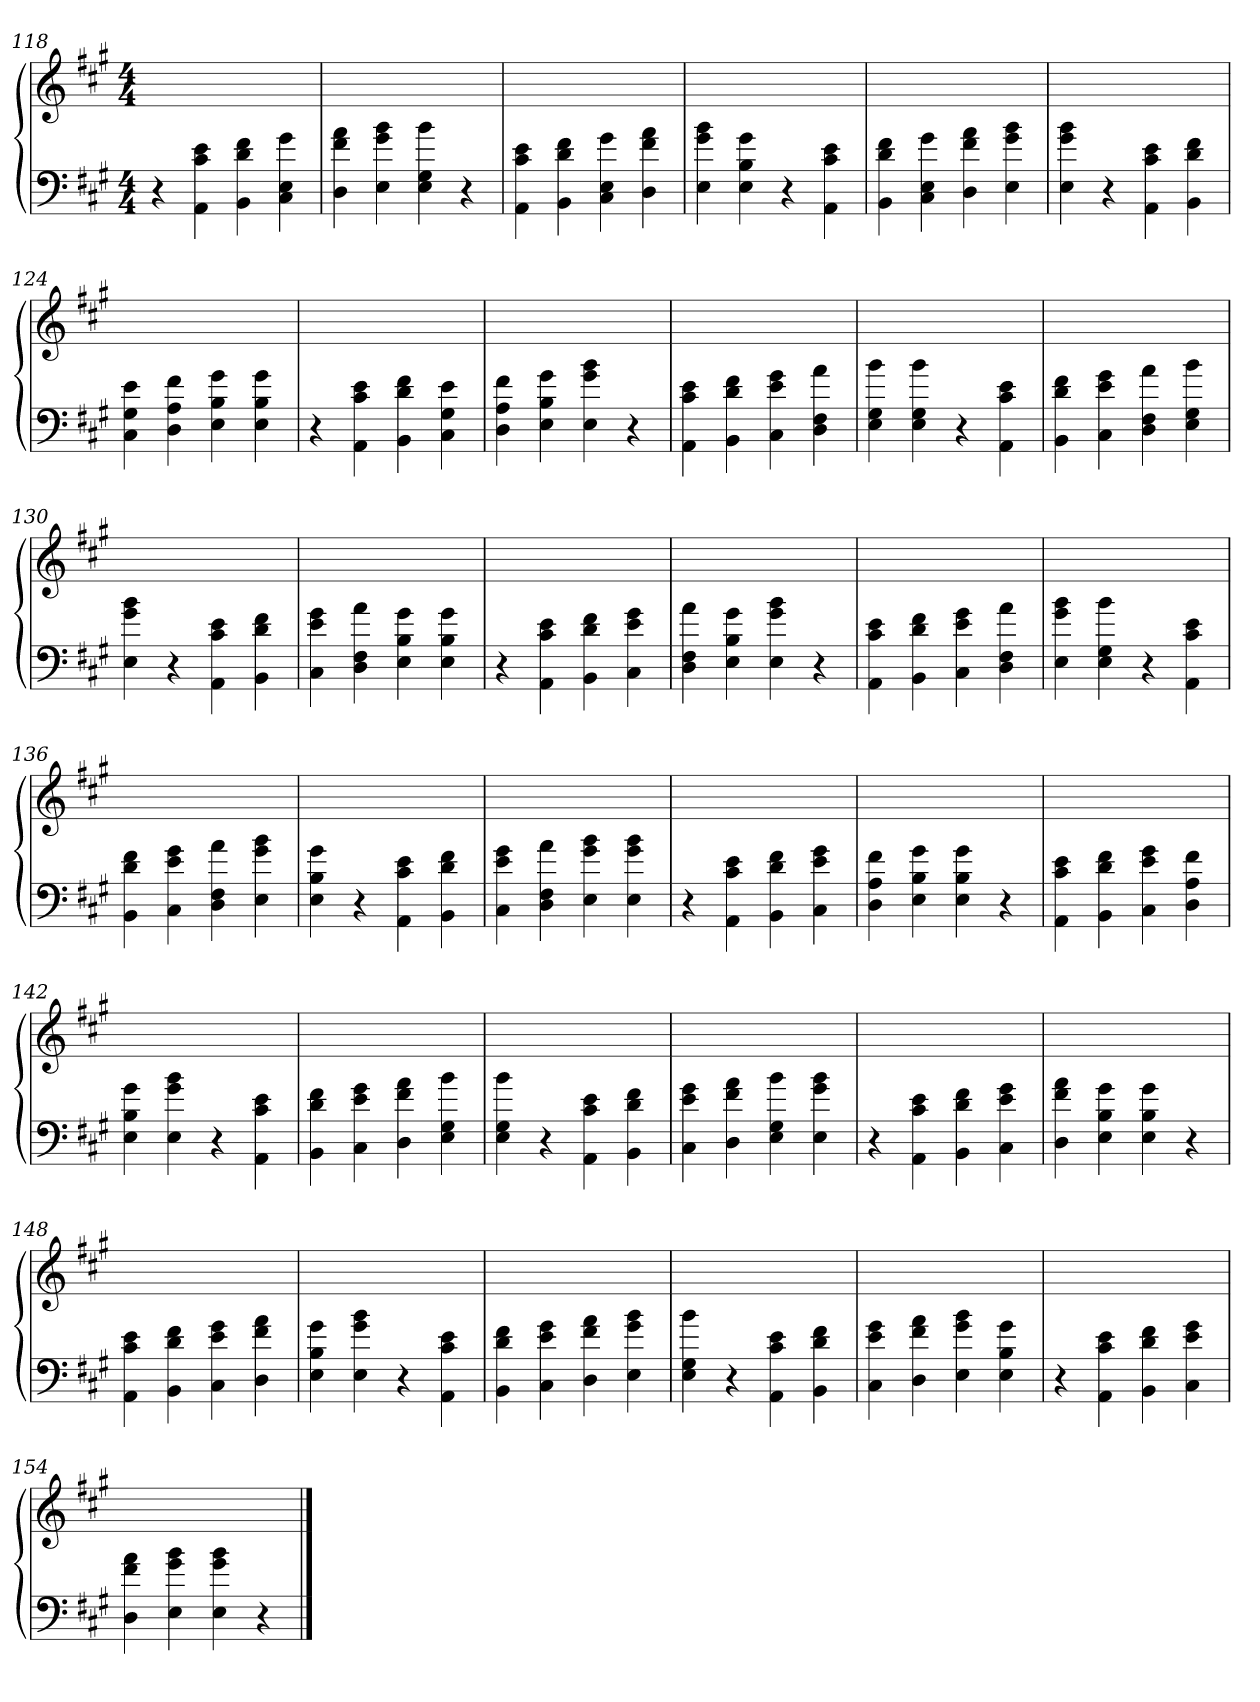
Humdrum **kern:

**kern	**kern
*part2	*part1
*staff2	*staff1
*clefF4	*clefG2
*k[f#c#g#]	*k[f#c#g#]
*A:	*A:
*M4/4	*M4/4
=118	=118
4r	1ryy
4AA 4c# 4e	.
4BB 4d 4f#	.
4C# 4E 4g#	.
=119	=119
4D 4f# 4a	1ryy
4E 4g# 4b	.
4E 4G# 4b	.
4r	.
=120	=120
4AA 4c# 4e	1ryy
4BB 4d 4f#	.
4C# 4E 4g#	.
4D 4f# 4a	.
=121	=121
4E 4g# 4b	1ryy
4E 4B 4g#	.
4r	.
4AA 4c# 4e	.
=122	=122
4BB 4d 4f#	1ryy
4C# 4E 4g#	.
4D 4f# 4a	.
4E 4g# 4b	.
=123	=123
4E 4g# 4b	1ryy
4r	.
4AA 4c# 4e	.
4BB 4d 4f#	.
=124	=124
4C# 4G# 4e	1ryy
4D 4A 4f#	.
4E 4B 4g#	.
4E 4B 4g#	.
=125	=125
4r	1ryy
4AA 4c# 4e	.
4BB 4d 4f#	.
4C# 4G# 4e	.
=126	=126
4D 4A 4f#	1ryy
4E 4B 4g#	.
4E 4g# 4b	.
4r	.
=127	=127
4AA 4c# 4e	1ryy
4BB 4d 4f#	.
4C# 4e 4g#	.
4D 4F# 4a	.
=128	=128
4E 4G# 4b	1ryy
4E 4G# 4b	.
4r	.
4AA 4c# 4e	.
=129	=129
4BB 4d 4f#	1ryy
4C# 4e 4g#	.
4D 4F# 4a	.
4E 4G# 4b	.
=130	=130
4E 4g# 4b	1ryy
4r	.
4AA 4c# 4e	.
4BB 4d 4f#	.
=131	=131
4C# 4e 4g#	1ryy
4D 4F# 4a	.
4E 4B 4g#	.
4E 4B 4g#	.
=132	=132
4r	1ryy
4AA 4c# 4e	.
4BB 4d 4f#	.
4C# 4e 4g#	.
=133	=133
4D 4F# 4a	1ryy
4E 4B 4g#	.
4E 4g# 4b	.
4r	.
=134	=134
4AA 4c# 4e	1ryy
4BB 4d 4f#	.
4C# 4e 4g#	.
4D 4F# 4a	.
=135	=135
4E 4g# 4b	1ryy
4E 4G# 4b	.
4r	.
4AA 4c# 4e	.
=136	=136
4BB 4d 4f#	1ryy
4C# 4e 4g#	.
4D 4F# 4a	.
4E 4g# 4b	.
=137	=137
4E 4B 4g#	1ryy
4r	.
4AA 4c# 4e	.
4BB 4d 4f#	.
=138	=138
4C# 4e 4g#	1ryy
4D 4F# 4a	.
4E 4g# 4b	.
4E 4g# 4b	.
=139	=139
4r	1ryy
4AA 4c# 4e	.
4BB 4d 4f#	.
4C# 4e 4g#	.
=140	=140
4D 4A 4f#	1ryy
4E 4B 4g#	.
4E 4B 4g#	.
4r	.
=141	=141
4AA 4c# 4e	1ryy
4BB 4d 4f#	.
4C# 4e 4g#	.
4D 4A 4f#	.
=142	=142
4E 4B 4g#	1ryy
4E 4g# 4b	.
4r	.
4AA 4c# 4e	.
=143	=143
4BB 4d 4f#	1ryy
4C# 4e 4g#	.
4D 4f# 4a	.
4E 4G# 4b	.
=144	=144
4E 4G# 4b	1ryy
4r	.
4AA 4c# 4e	.
4BB 4d 4f#	.
=145	=145
4C# 4e 4g#	1ryy
4D 4f# 4a	.
4E 4G# 4b	.
4E 4g# 4b	.
=146	=146
4r	1ryy
4AA 4c# 4e	.
4BB 4d 4f#	.
4C# 4e 4g#	.
=147	=147
4D 4f# 4a	1ryy
4E 4B 4g#	.
4E 4B 4g#	.
4r	.
=148	=148
4AA 4c# 4e	1ryy
4BB 4d 4f#	.
4C# 4e 4g#	.
4D 4f# 4a	.
=149	=149
4E 4B 4g#	1ryy
4E 4g# 4b	.
4r	.
4AA 4c# 4e	.
=150	=150
4BB 4d 4f#	1ryy
4C# 4e 4g#	.
4D 4f# 4a	.
4E 4g# 4b	.
=151	=151
4E 4G# 4b	1ryy
4r	.
4AA 4c# 4e	.
4BB 4d 4f#	.
=152	=152
4C# 4e 4g#	1ryy
4D 4f# 4a	.
4E 4g# 4b	.
4E 4B 4g#	.
=153	=153
4r	1ryy
4AA 4c# 4e	.
4BB 4d 4f#	.
4C# 4e 4g#	.
=154	=154
4D 4f# 4a	1ryy
4E 4g# 4b	.
4E 4g# 4b	.
4r	.
==	==
*-	*-
